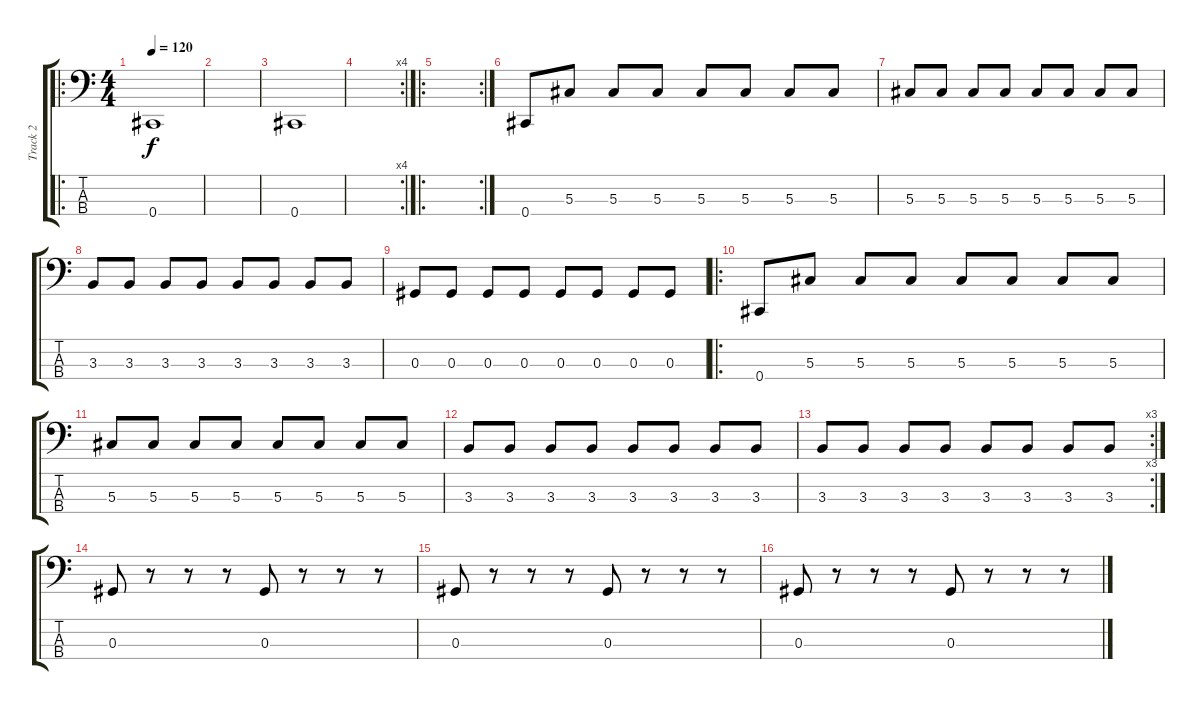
\track ("Track 2" "Track 2") {instrument electricbasspick}
\staff {score tabs}
\tuning (Ab2 Db2 Ab1 Db1) {hide}
\ro
\ts (4 4)
\tempo 120
\clef f4
\ks c
0.4.1{dy f} |
|
0.4.1 |
\rc 4
|
\ro
\rc 2
|
0.4.8 5.3.8 5.3.8 5.3.8 5.3.8 5.3.8 5.3.8 5.3.8 |
5.3.8 5.3.8 5.3.8 5.3.8 5.3.8 5.3.8 5.3.8 5.3.8 |
3.3.8 3.3.8 3.3.8 3.3.8 3.3.8 3.3.8 3.3.8 3.3.8 |
0.3.8 0.3.8 0.3.8 0.3.8 0.3.8 0.3.8 0.3.8 0.3.8 |
\ro
0.4.8 5.3.8 5.3.8 5.3.8 5.3.8 5.3.8 5.3.8 5.3.8 |
5.3.8 5.3.8 5.3.8 5.3.8 5.3.8 5.3.8 5.3.8 5.3.8 |
3.3.8 3.3.8 3.3.8 3.3.8 3.3.8 3.3.8 3.3.8 3.3.8 |
\rc 3
3.3.8 3.3.8 3.3.8 3.3.8 3.3.8 3.3.8 3.3.8 3.3.8 |
0.3.8 r.8 r.8 r.8 0.3.8 r.8 r.8 r.8 |
0.3.8 r.8 r.8 r.8 0.3.8 r.8 r.8 r.8 |
0.3.8 r.8 r.8 r.8 0.3.8 r.8 r.8 r.8
